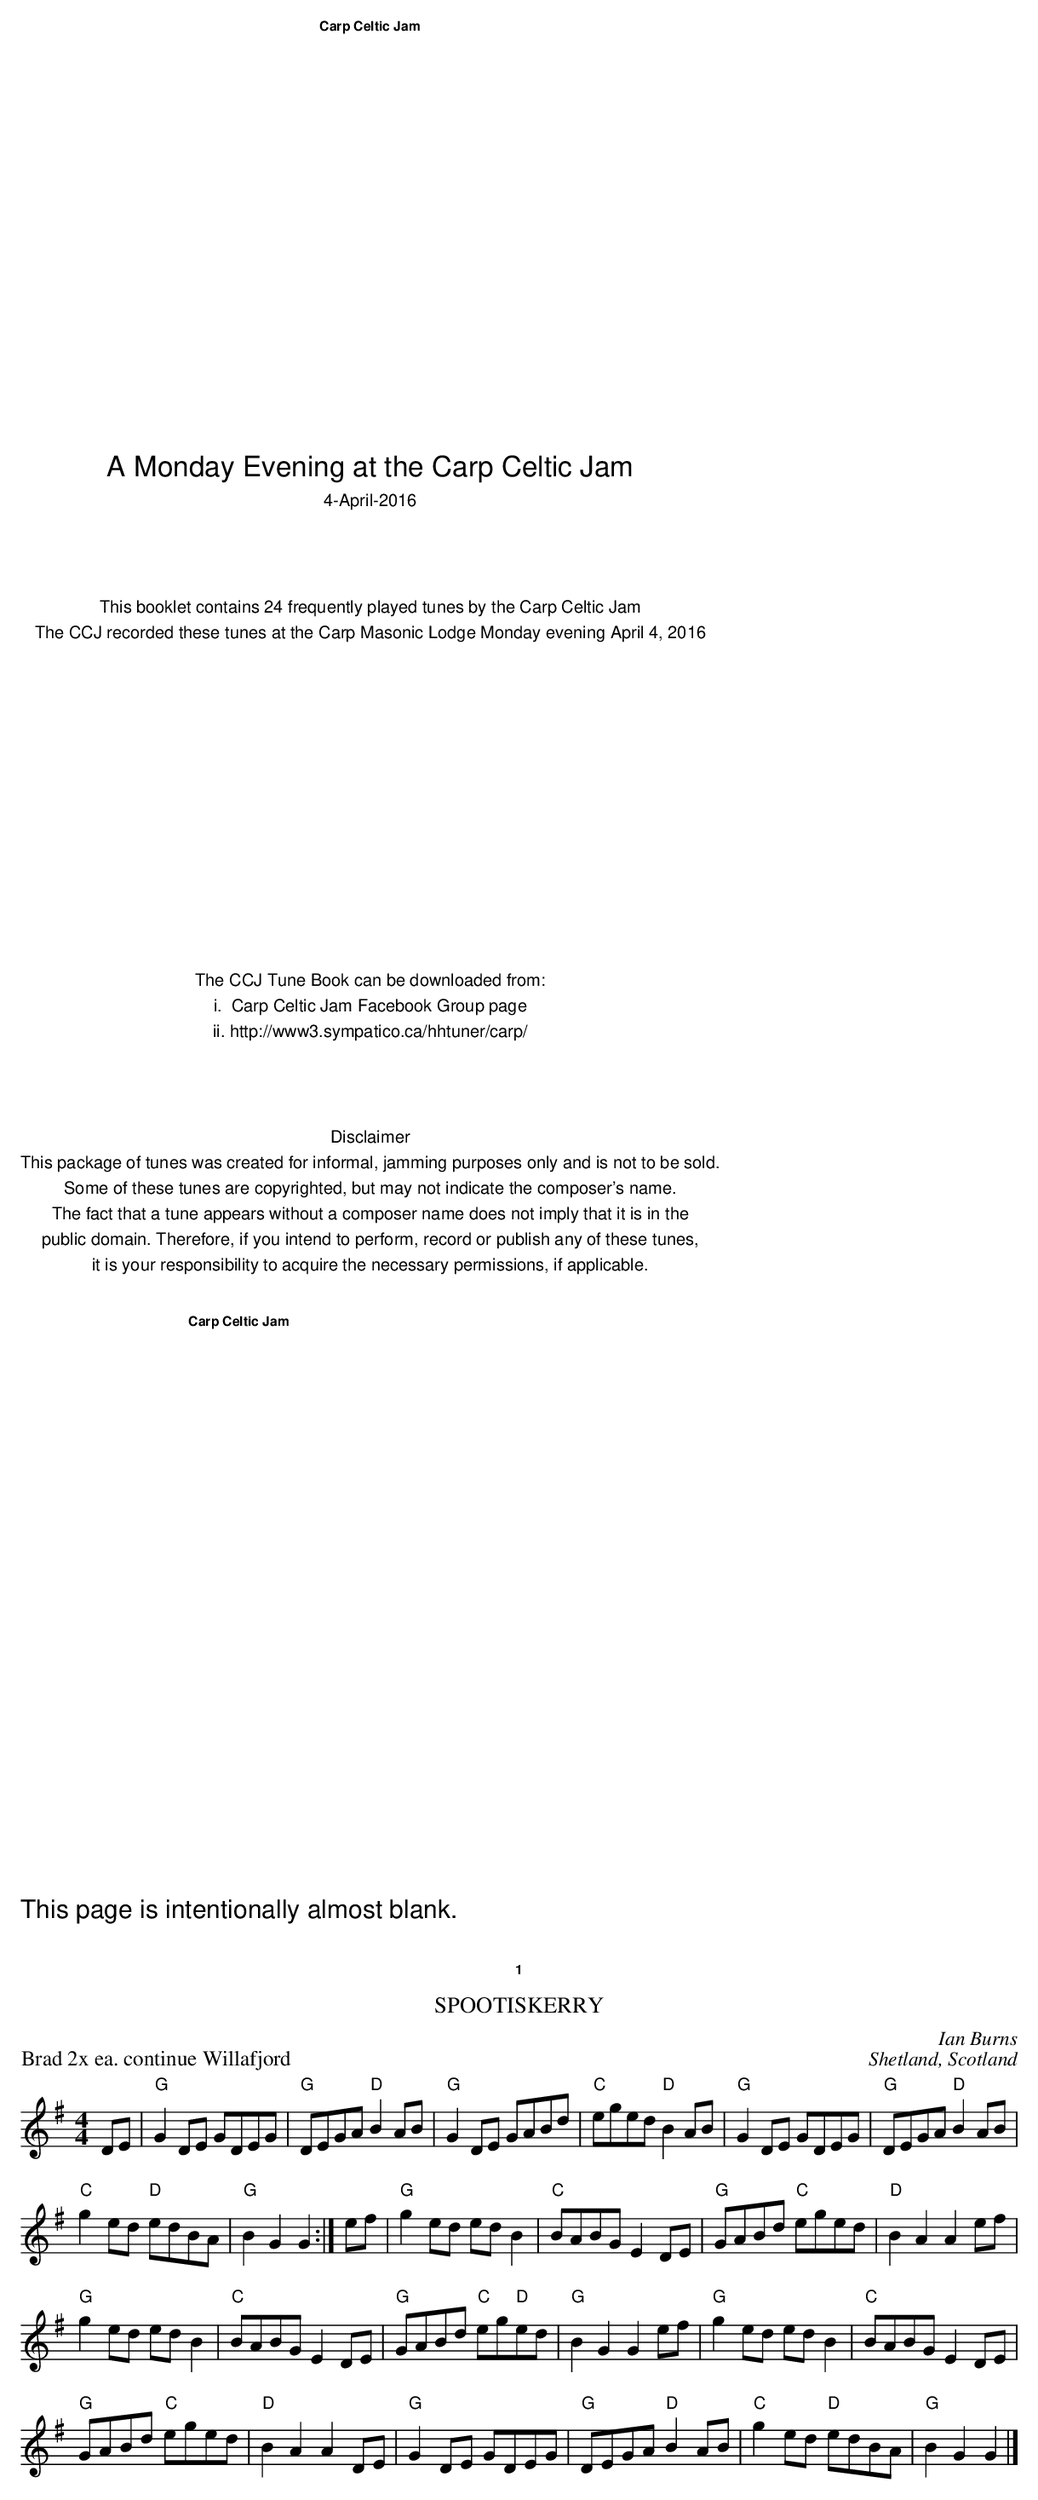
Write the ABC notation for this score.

X:1
T:Spootiskerry
P:Brad 2x ea. continue Willafjord
C:Ian Burns
C:Shetland, Scotland
M:4/4
L:1/8
K:G
DE | "G"G2 DE GDEG | "G"DEGA "D"B2 AB | "G"G2 DE GABd |\
"C"eged "D"B2 AB | "G"G2 DE GDEG | "G"DEGA "D"B2 AB |
"C"g2 ed "D"edBA | "G"B2 G2 G2 :| ef | "G"g2 ed ed B2 |\
"C"BABG E2 DE | "G"GABd "C"eged | "D"B2 A2 A2 ef |
"G"g2 ed ed B2 | "C"BABG E2 DE | "G"GABd "C"eg"D"ed |\
"G"B2 G2 G2 ef | "G"g2 ed ed B2 | "C"BABG E2 DE |
"G"GABd "C"eged | "D"B2 A2 A2 DE | "G"G2 DE GDEG |\
"G"DEGA "D"B2 AB | "C"g2 ed "D"edBA | "G"B2 G2 G2 |]
